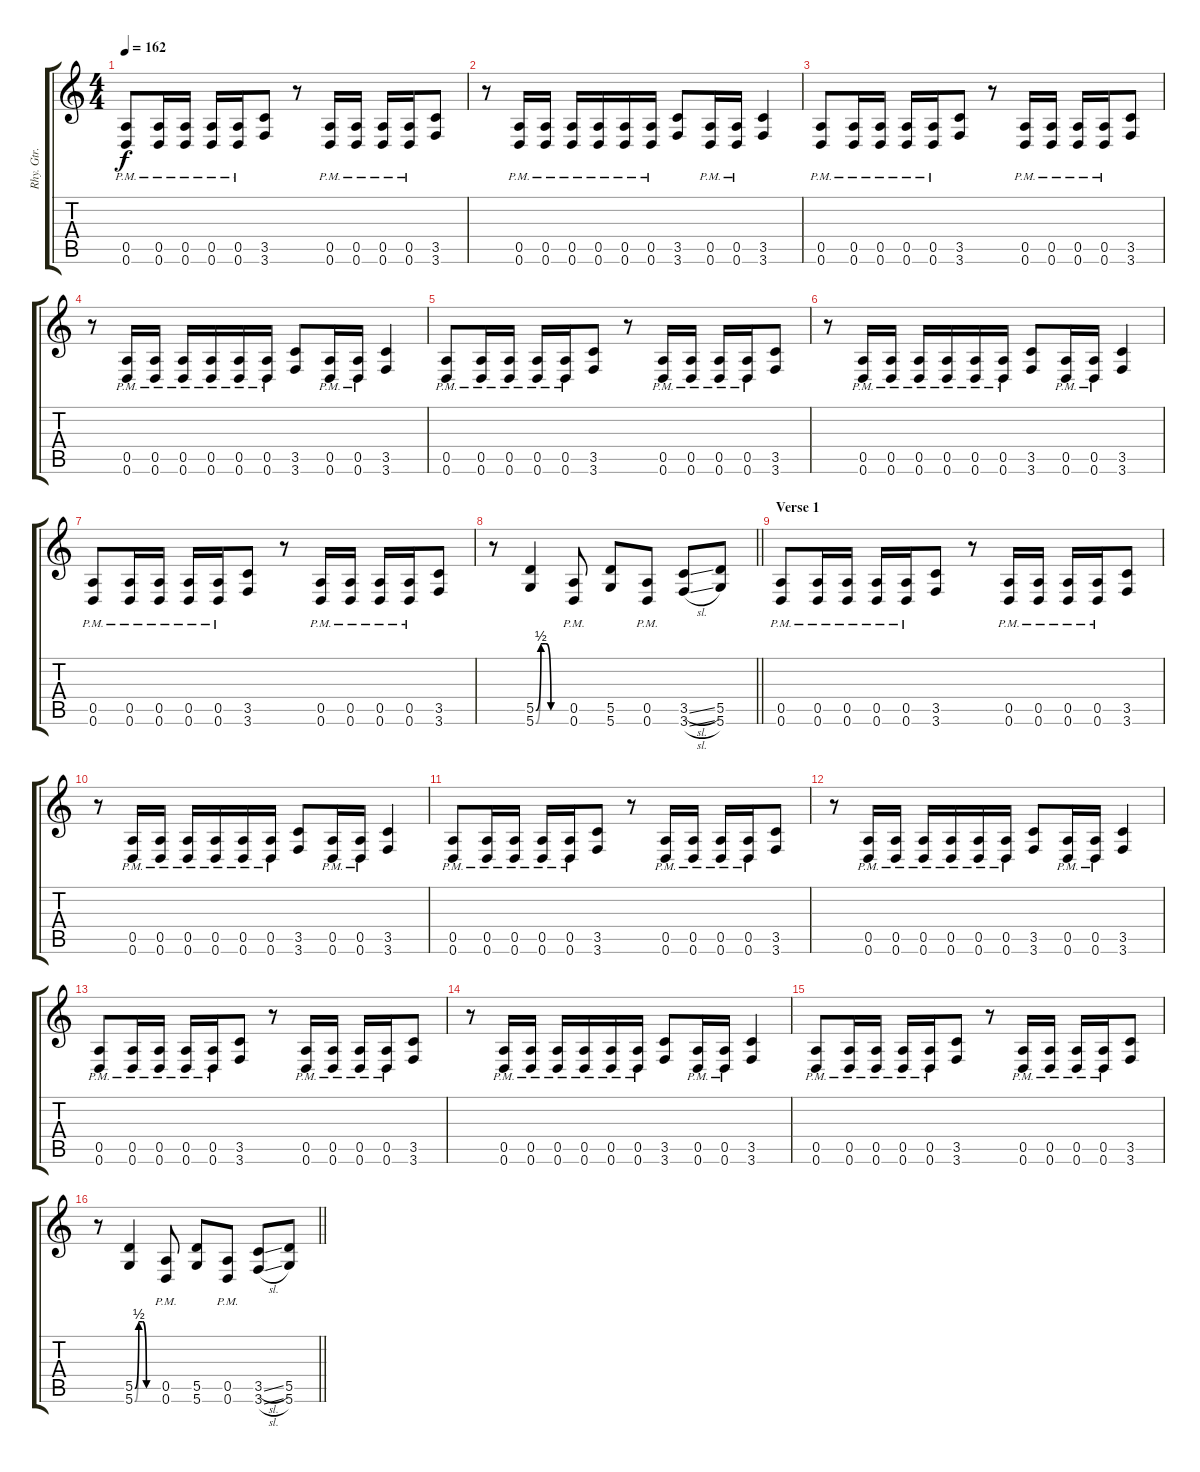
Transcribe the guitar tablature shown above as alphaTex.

\track ("Rhy. Gtr. 2" "Rhy. Gtr. ") {instrument distortionguitar}
\staff {score tabs}
\tuning (E4 B3 G3 D3 A2 D2) {hide}
\ts (4 4)
\section ("" "")
\tempo 162
\clef g2
\ks c
(0.5{pm} 0.6{pm}).8{dy f} (0.5{pm} 0.6{pm}).16 (0.5{pm} 0.6{pm}).16 (0.5{pm} 0.6{pm}).16 (0.5{pm} 0.6{pm}).16 (3.5 3.6).8 r.8 (0.5{pm} 0.6{pm}).16 (0.5{pm} 0.6{pm}).16 (0.5{pm} 0.6{pm}).16 (0.5{pm} 0.6{pm}).16 (3.5 3.6).8 |
r.8 (0.5{pm} 0.6{pm}).16 (0.5{pm} 0.6{pm}).16 (0.5{pm} 0.6{pm}).16 (0.5{pm} 0.6{pm}).16 (0.5{pm} 0.6{pm}).16 (0.5{pm} 0.6{pm}).16 (3.5 3.6).8 (0.5{pm} 0.6{pm}).16 (0.5{pm} 0.6{pm}).16 (3.5 3.6).4 |
(0.5{pm} 0.6{pm}).8 (0.5{pm} 0.6{pm}).16 (0.5{pm} 0.6{pm}).16 (0.5{pm} 0.6{pm}).16 (0.5{pm} 0.6{pm}).16 (3.5 3.6).8 r.8 (0.5{pm} 0.6{pm}).16 (0.5{pm} 0.6{pm}).16 (0.5{pm} 0.6{pm}).16 (0.5{pm} 0.6{pm}).16 (3.5 3.6).8 |
r.8 (0.5{pm} 0.6{pm}).16 (0.5{pm} 0.6{pm}).16 (0.5{pm} 0.6{pm}).16 (0.5{pm} 0.6{pm}).16 (0.5{pm} 0.6{pm}).16 (0.5{pm} 0.6{pm}).16 (3.5 3.6).8 (0.5{pm} 0.6{pm}).16 (0.5{pm} 0.6{pm}).16 (3.5 3.6).4 |
(0.5{pm} 0.6{pm}).8 (0.5{pm} 0.6{pm}).16 (0.5{pm} 0.6{pm}).16 (0.5{pm} 0.6{pm}).16 (0.5{pm} 0.6{pm}).16 (3.5 3.6).8 r.8 (0.5{pm} 0.6{pm}).16 (0.5{pm} 0.6{pm}).16 (0.5{pm} 0.6{pm}).16 (0.5{pm} 0.6{pm}).16 (3.5 3.6).8 |
r.8 (0.5{pm} 0.6{pm}).16 (0.5{pm} 0.6{pm}).16 (0.5{pm} 0.6{pm}).16 (0.5{pm} 0.6{pm}).16 (0.5{pm} 0.6{pm}).16 (0.5{pm} 0.6{pm}).16 (3.5 3.6).8 (0.5{pm} 0.6{pm}).16 (0.5{pm} 0.6{pm}).16 (3.5 3.6).4 |
(0.5{pm} 0.6{pm}).8 (0.5{pm} 0.6{pm}).16 (0.5{pm} 0.6{pm}).16 (0.5{pm} 0.6{pm}).16 (0.5{pm} 0.6{pm}).16 (3.5 3.6).8 r.8 (0.5{pm} 0.6{pm}).16 (0.5{pm} 0.6{pm}).16 (0.5{pm} 0.6{pm}).16 (0.5{pm} 0.6{pm}).16 (3.5 3.6).8 |
\barLineRight lightlight
r.8 (5.5{be (custom 0 0 10 2 20 2 30 0 60 0)} 5.6{be (custom 0 0 10 2 20 2 30 0 60 0)}).4 (0.5{pm} 0.6{pm}).8 (5.5 5.6).8 (0.5{pm} 0.6{pm}).8 (3.5{sl} 3.6{sl}).8 (5.5 5.6).8 |
\section ("" "Verse 1")
(0.5{pm} 0.6{pm}).8 (0.5{pm} 0.6{pm}).16 (0.5{pm} 0.6{pm}).16 (0.5{pm} 0.6{pm}).16 (0.5{pm} 0.6{pm}).16 (3.5 3.6).8 r.8 (0.5{pm} 0.6{pm}).16 (0.5{pm} 0.6{pm}).16 (0.5{pm} 0.6{pm}).16 (0.5{pm} 0.6{pm}).16 (3.5 3.6).8 |
r.8 (0.5{pm} 0.6{pm}).16 (0.5{pm} 0.6{pm}).16 (0.5{pm} 0.6{pm}).16 (0.5{pm} 0.6{pm}).16 (0.5{pm} 0.6{pm}).16 (0.5{pm} 0.6{pm}).16 (3.5 3.6).8 (0.5{pm} 0.6{pm}).16 (0.5{pm} 0.6{pm}).16 (3.5 3.6).4 |
(0.5{pm} 0.6{pm}).8 (0.5{pm} 0.6{pm}).16 (0.5{pm} 0.6{pm}).16 (0.5{pm} 0.6{pm}).16 (0.5{pm} 0.6{pm}).16 (3.5 3.6).8 r.8 (0.5{pm} 0.6{pm}).16 (0.5{pm} 0.6{pm}).16 (0.5{pm} 0.6{pm}).16 (0.5{pm} 0.6{pm}).16 (3.5 3.6).8 |
r.8 (0.5{pm} 0.6{pm}).16 (0.5{pm} 0.6{pm}).16 (0.5{pm} 0.6{pm}).16 (0.5{pm} 0.6{pm}).16 (0.5{pm} 0.6{pm}).16 (0.5{pm} 0.6{pm}).16 (3.5 3.6).8 (0.5{pm} 0.6{pm}).16 (0.5{pm} 0.6{pm}).16 (3.5 3.6).4 |
(0.5{pm} 0.6{pm}).8 (0.5{pm} 0.6{pm}).16 (0.5{pm} 0.6{pm}).16 (0.5{pm} 0.6{pm}).16 (0.5{pm} 0.6{pm}).16 (3.5 3.6).8 r.8 (0.5{pm} 0.6{pm}).16 (0.5{pm} 0.6{pm}).16 (0.5{pm} 0.6{pm}).16 (0.5{pm} 0.6{pm}).16 (3.5 3.6).8 |
r.8 (0.5{pm} 0.6{pm}).16 (0.5{pm} 0.6{pm}).16 (0.5{pm} 0.6{pm}).16 (0.5{pm} 0.6{pm}).16 (0.5{pm} 0.6{pm}).16 (0.5{pm} 0.6{pm}).16 (3.5 3.6).8 (0.5{pm} 0.6{pm}).16 (0.5{pm} 0.6{pm}).16 (3.5 3.6).4 |
(0.5{pm} 0.6{pm}).8 (0.5{pm} 0.6{pm}).16 (0.5{pm} 0.6{pm}).16 (0.5{pm} 0.6{pm}).16 (0.5{pm} 0.6{pm}).16 (3.5 3.6).8 r.8 (0.5{pm} 0.6{pm}).16 (0.5{pm} 0.6{pm}).16 (0.5{pm} 0.6{pm}).16 (0.5{pm} 0.6{pm}).16 (3.5 3.6).8 |
\barLineRight lightlight
r.8 (5.5{be (custom 0 0 10 2 20 2 30 0 60 0)} 5.6{be (custom 0 0 10 2 20 2 30 0 60 0)}).4 (0.5{pm} 0.6{pm}).8 (5.5 5.6).8 (0.5{pm} 0.6{pm}).8 (3.5{sl} 3.6{sl}).8 (5.5 5.6).8
